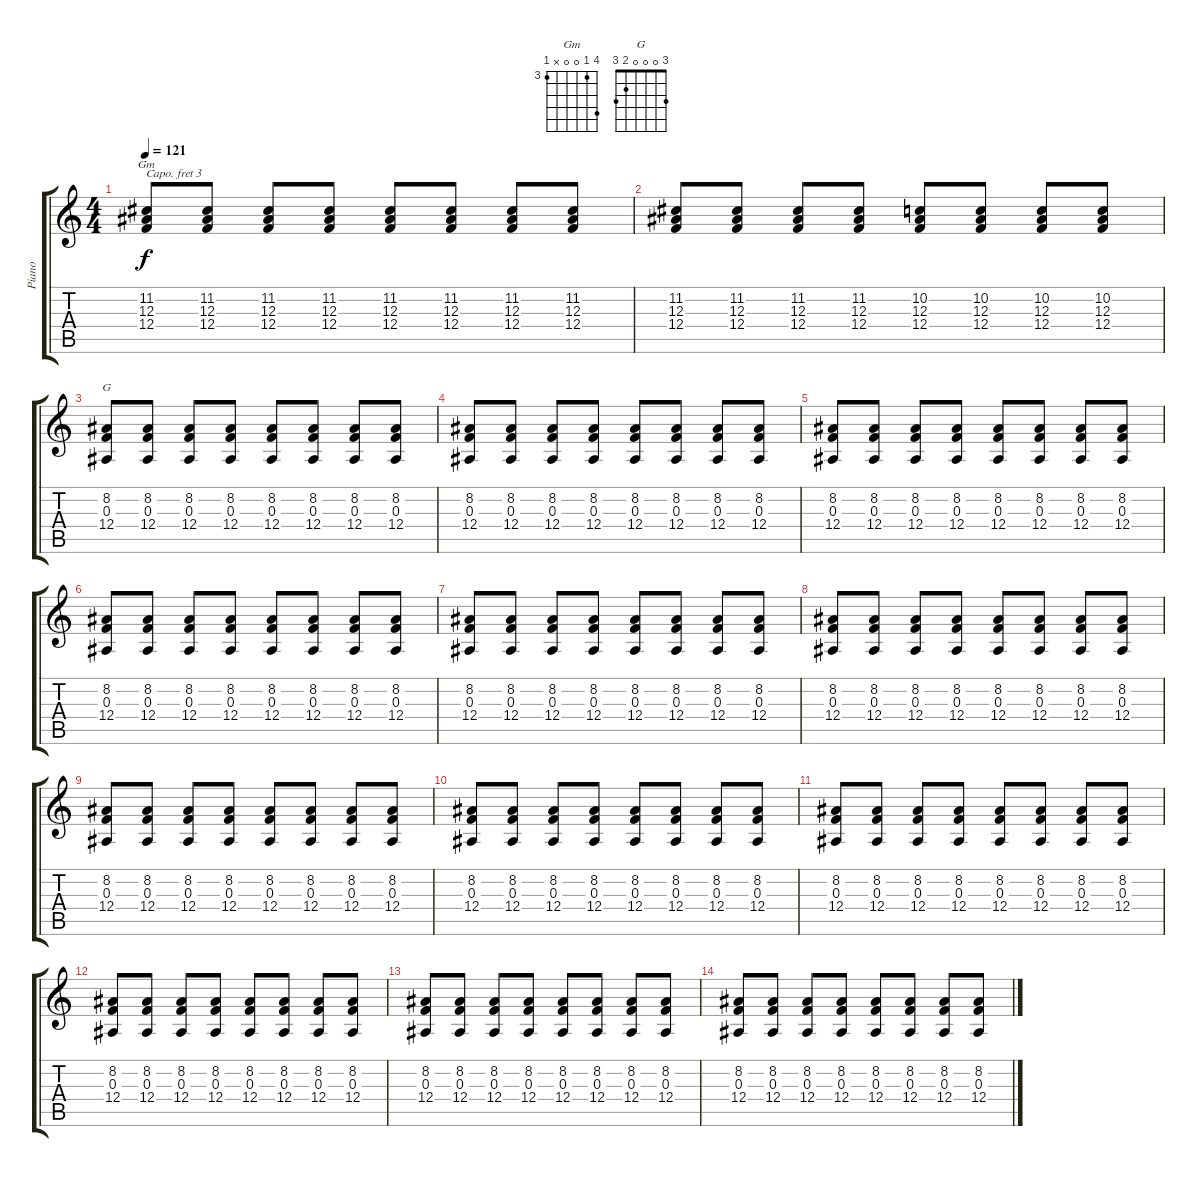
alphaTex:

\track ("Piano" "Piano") {instrument acousticgrandpiano}
\staff {score tabs}
\capo 3
\tuning (E4 B3 G3 D3 A2 E2) {hide}
\chord ("Gm" 6 3 0 0 x 3) {firstfret 3}
\chord ("G" 3 0 0 0 2 3)
\ts (4 4)
\tempo 121
\clef g2
\ks c
(11.2 12.3 12.4).8{ch "Gm" dy f} (11.2 12.3 12.4).8 (11.2 12.3 12.4).8 (11.2 12.3 12.4).8 (11.2 12.3 12.4).8 (11.2 12.3 12.4).8 (11.2 12.3 12.4).8 (11.2 12.3 12.4).8 |
(11.2 12.3 12.4).8 (11.2 12.3 12.4).8 (11.2 12.3 12.4).8 (11.2 12.3 12.4).8 (10.2 12.3 12.4).8 (10.2 12.3 12.4).8 (10.2 12.3 12.4).8 (10.2 12.3 12.4).8 |
(8.2 0.3 12.4).8{ch "G"} (8.2 0.3 12.4).8 (8.2 0.3 12.4).8 (8.2 0.3 12.4).8 (8.2 0.3 12.4).8 (8.2 0.3 12.4).8 (8.2 0.3 12.4).8 (8.2 0.3 12.4).8 |
(8.2 0.3 12.4).8 (8.2 0.3 12.4).8 (8.2 0.3 12.4).8 (8.2 0.3 12.4).8 (8.2 0.3 12.4).8 (8.2 0.3 12.4).8 (8.2 0.3 12.4).8 (8.2 0.3 12.4).8 |
(8.2 0.3 12.4).8 (8.2 0.3 12.4).8 (8.2 0.3 12.4).8 (8.2 0.3 12.4).8 (8.2 0.3 12.4).8 (8.2 0.3 12.4).8 (8.2 0.3 12.4).8 (8.2 0.3 12.4).8 |
(8.2 0.3 12.4).8 (8.2 0.3 12.4).8 (8.2 0.3 12.4).8 (8.2 0.3 12.4).8 (8.2 0.3 12.4).8 (8.2 0.3 12.4).8 (8.2 0.3 12.4).8 (8.2 0.3 12.4).8 |
(8.2 0.3 12.4).8 (8.2 0.3 12.4).8 (8.2 0.3 12.4).8 (8.2 0.3 12.4).8 (8.2 0.3 12.4).8 (8.2 0.3 12.4).8 (8.2 0.3 12.4).8 (8.2 0.3 12.4).8 |
(8.2 0.3 12.4).8 (8.2 0.3 12.4).8 (8.2 0.3 12.4).8 (8.2 0.3 12.4).8 (8.2 0.3 12.4).8 (8.2 0.3 12.4).8 (8.2 0.3 12.4).8 (8.2 0.3 12.4).8 |
(8.2 0.3 12.4).8 (8.2 0.3 12.4).8 (8.2 0.3 12.4).8 (8.2 0.3 12.4).8 (8.2 0.3 12.4).8 (8.2 0.3 12.4).8 (8.2 0.3 12.4).8 (8.2 0.3 12.4).8 |
(8.2 0.3 12.4).8 (8.2 0.3 12.4).8 (8.2 0.3 12.4).8 (8.2 0.3 12.4).8 (8.2 0.3 12.4).8 (8.2 0.3 12.4).8 (8.2 0.3 12.4).8 (8.2 0.3 12.4).8 |
(8.2 0.3 12.4).8 (8.2 0.3 12.4).8 (8.2 0.3 12.4).8 (8.2 0.3 12.4).8 (8.2 0.3 12.4).8 (8.2 0.3 12.4).8 (8.2 0.3 12.4).8 (8.2 0.3 12.4).8 |
(8.2 0.3 12.4).8 (8.2 0.3 12.4).8 (8.2 0.3 12.4).8 (8.2 0.3 12.4).8 (8.2 0.3 12.4).8 (8.2 0.3 12.4).8 (8.2 0.3 12.4).8 (8.2 0.3 12.4).8 |
(8.2 0.3 12.4).8 (8.2 0.3 12.4).8 (8.2 0.3 12.4).8 (8.2 0.3 12.4).8 (8.2 0.3 12.4).8 (8.2 0.3 12.4).8 (8.2 0.3 12.4).8 (8.2 0.3 12.4).8 |
(8.2 0.3 12.4).8 (8.2 0.3 12.4).8 (8.2 0.3 12.4).8 (8.2 0.3 12.4).8 (8.2 0.3 12.4).8 (8.2 0.3 12.4).8 (8.2 0.3 12.4).8 (8.2 0.3 12.4).8
